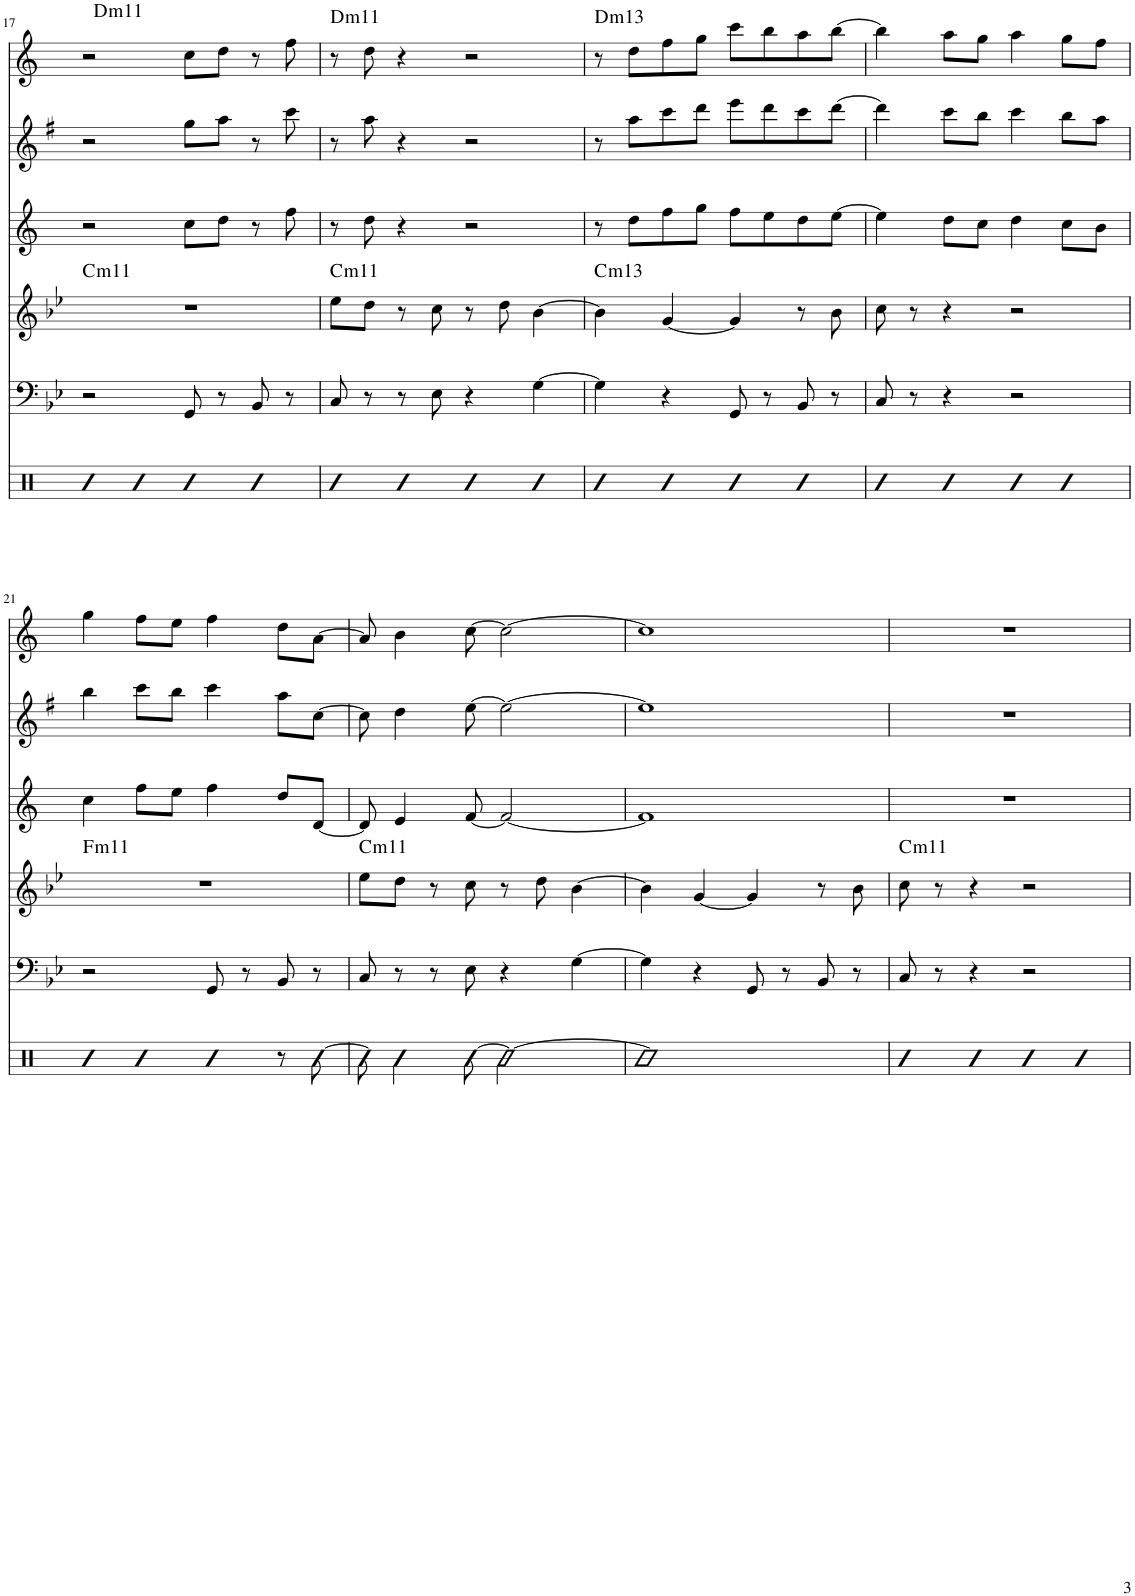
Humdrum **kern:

**kern	**kern	**kern	**harte	**kern	**kern	**kern	**harte
*part6	*part5	*part4	*part4	*part3	*part2	*part1	*part1
*staff6	*staff5	*staff4	*	*staff3	*staff2	*staff1	*
*I"Drumset	*I"Electric Bass	*I"Piano	*	*I"Tenor Saxophone	*I"Alto Saxophone	*I"Bb Trumpet	*
*	*I'Elec b	*I'Pno	*	*I'T Sax	*I'A Sax	*I'Tpt	*
!!LO:PB:g=z
*clefX	*clefF4	*clefG2	*	*clefG2	*clefG2	*clefG2	*
*	*Trd7c12	*	*	*Trd8c14	*Trd5c9	*Trd1c2	*
*k[]	*k[b-e-]	*k[b-e-]	*	*k[]	*k[f#]	*k[]	*
*M4/4	*M4/4	*M4/4	*	*M4/4	*M4/4	*M4/4	*
=17	=17	=17	=17	=17	=17	=17	=17
!	!	!	!LO:H:kt=m11	!	!	!	!LO:H:kt=m11
4R	2r	1r	C:min9(11)	2r	2r	2r	D:min9(11)
4R	.	.	.	.	.	.	.
4R	8GG/	.	.	8cc\L	8gg\L	8cc\L	.
.	8r	.	.	8dd\J	8aa\J	8dd\J	.
4R	8BB-/	.	.	8r	8r	8r	.
.	8r	.	.	8ff\	8ccc\	8ff\	.
=18	=18	=18	=18	=18	=18	=18	=18
!	!	!	!LO:H:kt=m11	!	!	!	!LO:H:kt=m11
4R	8C/	8ee-\L	C:min9(11)	8r	8r	8r	D:min9(11)
.	8r	8dd\J	.	8dd\	8aa\	8dd\	.
4R	8r	8r	.	4r	4r	4r	.
.	8E-\	8cc\	.	.	.	.	.
4R	4r	8r	.	2r	2r	2r	.
.	.	8dd\	.	.	.	.	.
4R	[4G\	[4b-\	.	.	.	.	.
=19	=19	=19	=19	=19	=19	=19	=19
!	!	!	!LO:H:kt=m13	!	!	!	!LO:H:kt=m13
4R	4G\]	4b-\]	C:min9(11,13)	8r	8r	8r	D:min9(11,13)
.	.	.	.	8dd\L	8aa\L	8dd\L	.
4R	4r	[4g/	.	8ff\	8ccc\	8ff\	.
.	.	.	.	8gg\J	8ddd\J	8gg\J	.
4R	8GG/	4g/]	.	8ff\L	8eee\L	8ccc\L	.
.	8r	.	.	8ee\	8ddd\	8bb\	.
4R	8BB-/	8r	.	8dd\	8ccc\	8aa\	.
.	8r	8b-\	.	[8ee\J	[8ddd\J	[8bb\J	.
=20	=20	=20	=20	=20	=20	=20	=20
4R	8C/	8cc\	.	4ee\]	4ddd\]	4bb\]	.
.	8r	8r	.	.	.	.	.
4R	4r	4r	.	8dd\L	8ccc\L	8aa\L	.
.	.	.	.	8cc\J	8bb\J	8gg\J	.
4R	2r	2r	.	4dd\	4ccc\	4aa\	.
4R	.	.	.	8cc\L	8bb\L	8gg\L	.
.	.	.	.	8b\J	8aa\J	8ff\J	.
!!LO:LB:g=z
=21	=21	=21	=21	=21	=21	=21	=21
!	!	!	!LO:H:kt=m11	!	!	!	!
4R	2r	1r	F:min9(11)	4cc\	4bb\	4gg\	.
4R	.	.	.	8ff\L	8ccc\L	8ff\L	.
.	.	.	.	8ee\J	8bb\J	8ee\J	.
4R	8GG/	.	.	4ff\	4ccc\	4ff\	.
.	8r	.	.	.	.	.	.
8r	8BB-/	.	.	8dd/L	8aa\L	8dd\L	.
[8R\	8r	.	.	[8d/J	[8cc\J	[8a\J	.
=22	=22	=22	=22	=22	=22	=22	=22
!	!	!	!LO:H:kt=m11	!	!	!	!
8R\]	8C/	8ee-\L	C:min9(11)	8d/]	8cc\]	8a/]	.
4R\	8r	8dd\J	.	4e/	4dd\	4b\	.
.	8r	8r	.	.	.	.	.
[8R\	8E-\	8cc\	.	[8f/	[8ee\	[8cc\	.
2R\_	4r	8r	.	2f/_	2ee\_	2cc\_	.
.	.	8dd\	.	.	.	.	.
.	[4G\	[4b-\	.	.	.	.	.
=23	=23	=23	=23	=23	=23	=23	=23
1R]	4G\]	4b-\]	.	1f]	1ee]	1cc]	.
.	4r	[4g/	.	.	.	.	.
.	8GG/	4g/]	.	.	.	.	.
.	8r	.	.	.	.	.	.
.	8BB-/	8r	.	.	.	.	.
.	8r	8b-\	.	.	.	.	.
=24	=24	=24	=24	=24	=24	=24	=24
!	!	!	!LO:H:kt=m11	!	!	!	!
4R	8C/	8cc\	C:min9(11)	1r	1r	1r	.
.	8r	8r	.	.	.	.	.
4R	4r	4r	.	.	.	.	.
4R	2r	2r	.	.	.	.	.
4R	.	.	.	.	.	.	.
=	=	=	=	=	=	=	=
*-	*-	*-	*-	*-	*-	*-	*-
